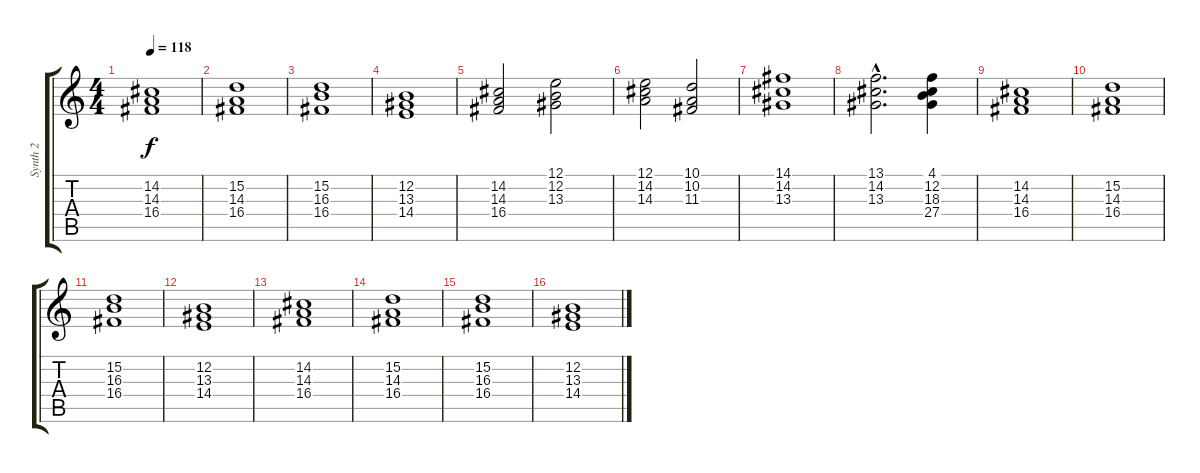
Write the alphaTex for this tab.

\track ("Synth 2" "Synth 2") {instrument pad2warm}
\staff {score tabs}
\tuning (E4 B3 G3 D3 A2 E2) {hide}
\ts (4 4)
\tempo 118
\clef g2
\ks c
(14.2 14.3 16.4).1{dy f} |
(15.2 14.3 16.4).1 |
(15.2 16.3 16.4).1 |
(12.2 13.3 14.4).1 |
(14.2 14.3 16.4).2 (12.1 12.2 13.3).2 |
(12.1 14.2 14.3).2 (10.1 10.2 11.3).2 |
(14.1 14.2 13.3).1 |
(13.1{hac} 14.2{hac} 13.3{hac}).2{d} (4.1 12.2 18.3 27.4).4 |
(14.2 14.3 16.4).1 |
(15.2 14.3 16.4).1 |
(15.2 16.3 16.4).1 |
(12.2 13.3 14.4).1 |
(14.2 14.3 16.4).1 |
(15.2 14.3 16.4).1 |
(15.2 16.3 16.4).1 |
(12.2 13.3 14.4).1
